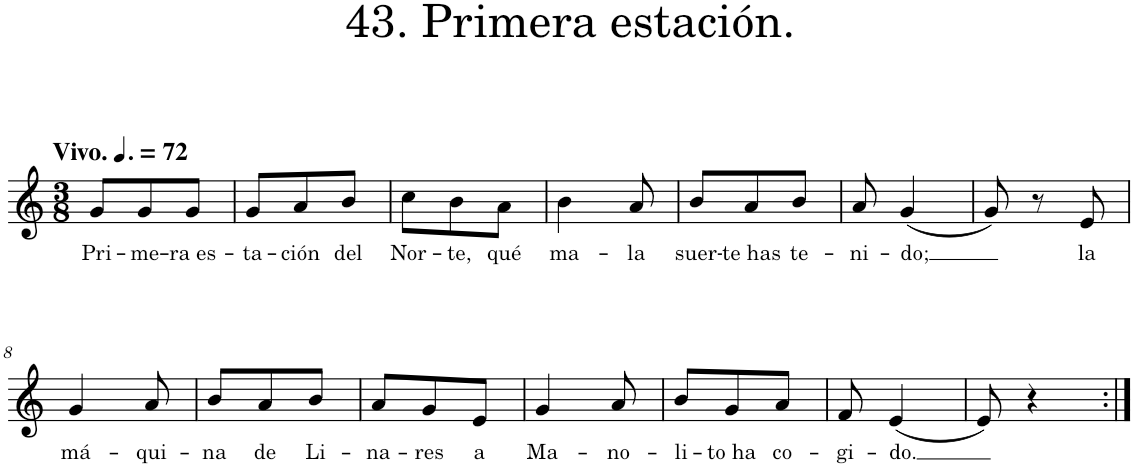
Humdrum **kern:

**kern	**text
*part1	*part1
*staff1	*staff1
*I"Piano	*
*I'Pno.	*
*clefG2	*
*k[]	*
*M3/8	*
*MM108	*
=1	=1
!LO:TX:a:B:t=Vivo.	!
!	!LO:LY:b
8g/L	Pri-
!	!LO:LY:b
8g/	-me-
!	!LO:LY:b
8g/J	-ra es-
=2	=2
!	!LO:LY:b
8g/L	-ta-
!	!LO:LY:b
8a/	-ción
!	!LO:LY:b
8b/J	del
=3	=3
!	!LO:LY:b
8cc\L	Nor-
!	!LO:LY:b
8b\	-te,
!	!LO:LY:b
8a\J	qué
=4	=4
!	!LO:LY:b
4b\	ma-
!	!LO:LY:b
8a/	-la
=5	=5
!	!LO:LY:b
8b/L	suer-
!	!LO:LY:b
8a/	-te has
!	!LO:LY:b
8b/J	te-
=6	=6
!	!LO:LY:b
8a/	-ni-
!	!LO:LY:b
(4g/	-do;
=7	=7
8g/)	.
8r	.
!	!LO:LY:b
8e/	la
!!LO:LB:g=z
=8	=8
!	!LO:LY:b
4g/	má-
!	!LO:LY:b
8a/	-qui-
=9	=9
!	!LO:LY:b
8b/L	-na
!	!LO:LY:b
8a/	de
!	!LO:LY:b
8b/J	Li-
=10	=10
!	!LO:LY:b
8a/L	-na-
!	!LO:LY:b
8g/	-res
!	!LO:LY:b
8e/J	a
=11	=11
!	!LO:LY:b
4g/	Ma-
!	!LO:LY:b
8a/	-no-
=12	=12
!	!LO:LY:b
8b/L	-li-
!	!LO:LY:b
8g/	-to ha
!	!LO:LY:b
8a/J	co-
=13	=13
!	!LO:LY:b
8f/	-gi-
!	!LO:LY:b
(4e/	-do.
=14	=14
8e/)	.
4r	.
=:|!	=:|!
*-	*-
